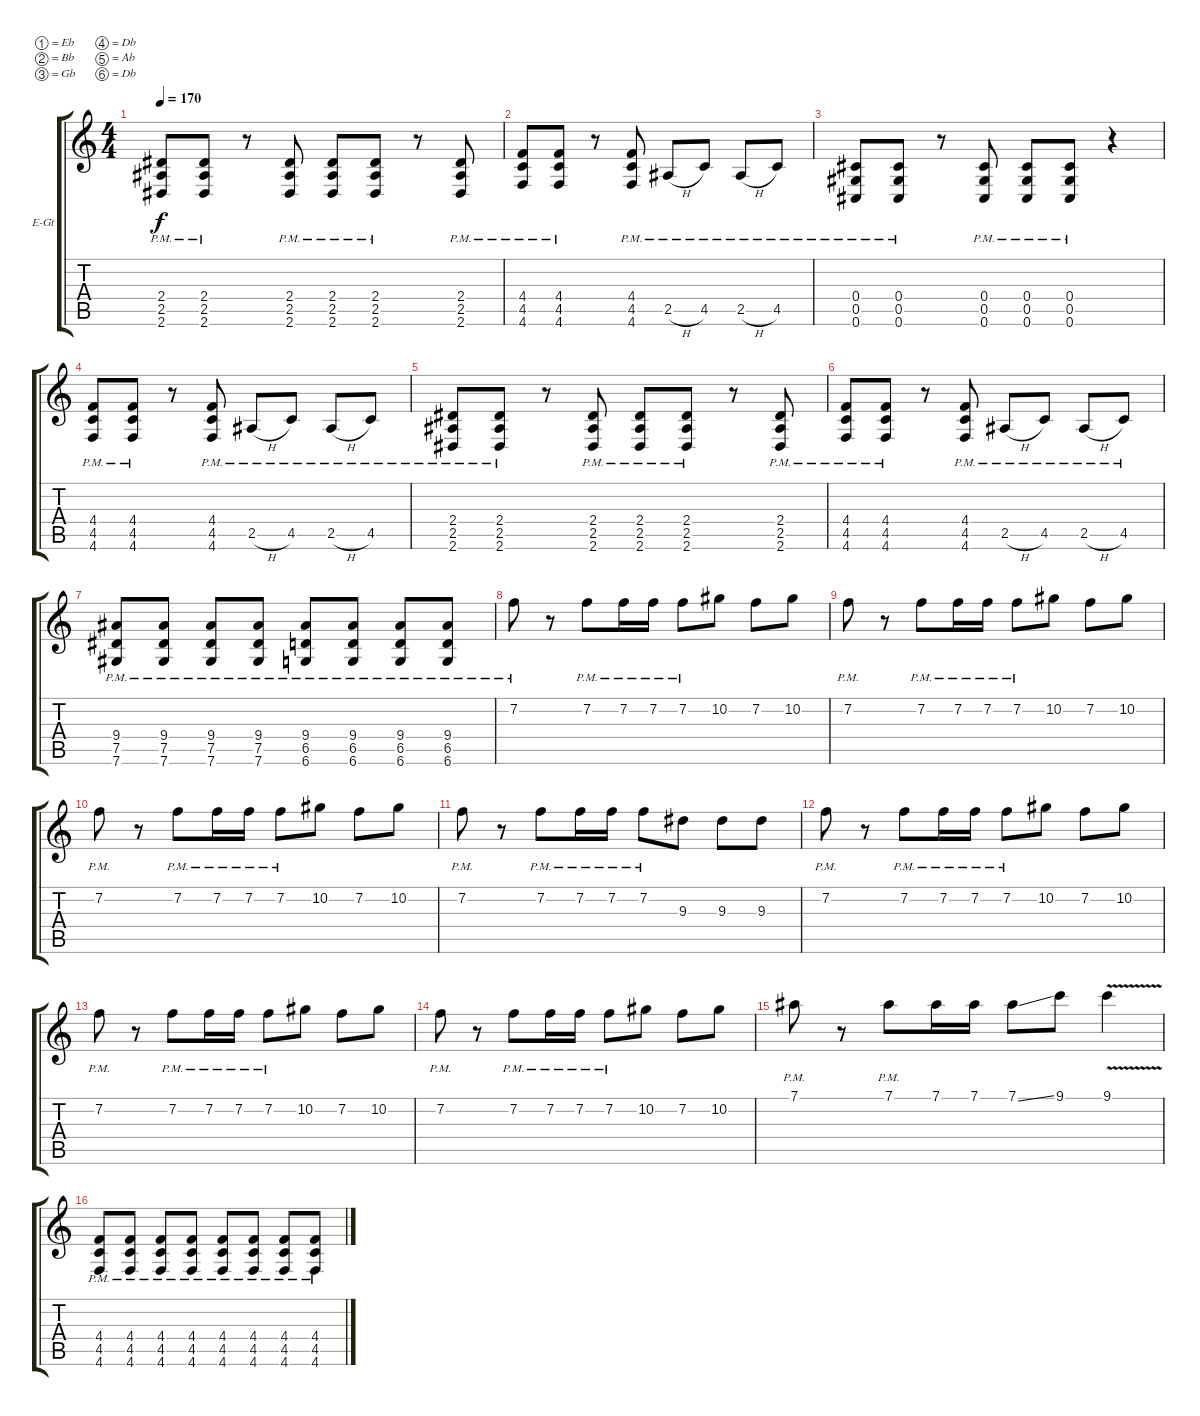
\defaultSystemsLayout 4
\bracketExtendMode groupsimilarinstruments
\firstSystemTrackNameOrientation horizontal
\otherSystemsTrackNameOrientation horizontal
\track ("Lead Guitar" "E-Gt") {instrument overdrivenguitar}
\staff {score tabs}
\tuning (Eb4 Bb3 Gb3 Db3 Ab2 Db2)
\ts (4 4)
\tempo 170
\clef g2
\scale
0.333333
\ks c
(2.4{pm} 2.5{pm} 2.6{pm}).8{dy f} (2.4{pm} 2.5{pm} 2.6{pm}).8 r.8 (2.4{pm} 2.5{pm} 2.6{pm}).8 (2.4{pm} 2.5{pm} 2.6{pm}).8 (2.4{pm} 2.5{pm} 2.6{pm}).8 r.8 (2.4{pm} 2.5{pm} 2.6{pm}).8 |
\scale
0.333333 (4.4{pm} 4.5{pm} 4.6{pm}).8 (4.4{pm} 4.5{pm} 4.6{pm}).8 r.8 (4.4{pm} 4.5{pm} 4.6{pm}).8 2.5{h pm}.8 4.5{pm}.8 2.5{h pm}.8 4.5{pm}.8 |
\scale
0.333333 (0.4{pm} 0.5{pm} 0.6{pm}).8 (0.4{pm} 0.5{pm} 0.6{pm}).8 r.8 (0.4{pm} 0.5{pm} 0.6{pm}).8 (0.4{pm} 0.5{pm} 0.6{pm}).8 (0.4{pm} 0.5{pm} 0.6{pm}).8 r.4 |
\scale
0.333333 (4.4{pm} 4.5{pm} 4.6{pm}).8 (4.4{pm} 4.5{pm} 4.6{pm}).8 r.8 (4.4{pm} 4.5{pm} 4.6{pm}).8 2.5{h pm}.8 4.5{pm}.8 2.5{h pm}.8 4.5{pm}.8 |
\scale
0.333333 (2.4{pm} 2.5{pm} 2.6{pm}).8 (2.4{pm} 2.5{pm} 2.6{pm}).8 r.8 (2.4{pm} 2.5{pm} 2.6{pm}).8 (2.4{pm} 2.5{pm} 2.6{pm}).8 (2.4{pm} 2.5{pm} 2.6{pm}).8 r.8 (2.4{pm} 2.5{pm} 2.6{pm}).8 |
\scale
0.333333 (4.4{pm} 4.5{pm} 4.6{pm}).8 (4.4{pm} 4.5{pm} 4.6{pm}).8 r.8 (4.4{pm} 4.5{pm} 4.6{pm}).8 2.5{h pm}.8 4.5{pm}.8 2.5{h pm}.8 4.5{pm}.8 |
\scale
0.333333 (9.4{pm} 7.5{pm} 7.6{pm}).8 (9.4{pm} 7.5{pm} 7.6{pm}).8 (9.4{pm} 7.5{pm} 7.6{pm}).8 (9.4{pm} 7.5{pm} 7.6{pm}).8 (9.4{pm} 6.5{pm} 6.6{pm}).8 (9.4{pm} 6.5{pm} 6.6{pm}).8 (9.4{pm} 6.5{pm} 6.6{pm}).8 (9.4{pm} 6.5{pm} 6.6{pm}).8 |
\scale
0.333333 7.2{pm}.8 r.8 7.2{pm}.8 7.2{pm}.16 7.2{pm}.16 7.2{pm}.8 10.2.8 7.2.8 10.2.8 |
\scale
0.333333 7.2{pm}.8 r.8 7.2{pm}.8 7.2{pm}.16 7.2{pm}.16 7.2{pm}.8 10.2.8 7.2.8 10.2.8 |
\scale
0.333333 7.2{pm}.8 r.8 7.2{pm}.8 7.2{pm}.16 7.2{pm}.16 7.2{pm}.8 10.2.8 7.2.8 10.2.8 |
\scale
0.333333 7.2{pm}.8 r.8 7.2{pm}.8 7.2{pm}.16 7.2{pm}.16 7.2{pm}.8 9.3.8 9.3.8 9.3.8 |
\scale
0.333333 7.2{pm}.8 r.8 7.2{pm}.8 7.2{pm}.16 7.2{pm}.16 7.2{pm}.8 10.2.8 7.2.8 10.2.8 |
\scale
0.333333 7.2{pm}.8 r.8 7.2{pm}.8 7.2{pm}.16 7.2{pm}.16 7.2{pm}.8 10.2.8 7.2.8 10.2.8 |
\scale
0.333333 7.2{pm}.8 r.8 7.2{pm}.8 7.2{pm}.16 7.2{pm}.16 7.2{pm}.8 10.2.8 7.2.8 10.2.8 |
\scale
0.333333 7.1{pm}.8 r.8 7.1{pm}.8 7.1.16 7.1.16 7.1{ss}.8 9.1.8 9.1{v}.4 |
\scale
0.333333 (4.4{pm} 4.5{pm} 4.6{pm}).8 (4.4{pm} 4.5{pm} 4.6{pm}).8 (4.4{pm} 4.5{pm} 4.6{pm}).8 (4.4{pm} 4.5{pm} 4.6{pm}).8 (4.4{pm} 4.5{pm} 4.6{pm}).8 (4.4{pm} 4.5{pm} 4.6{pm}).8 (4.4{pm} 4.5{pm} 4.6{pm}).8 (4.4{pm} 4.5{pm} 4.6{pm}).8
